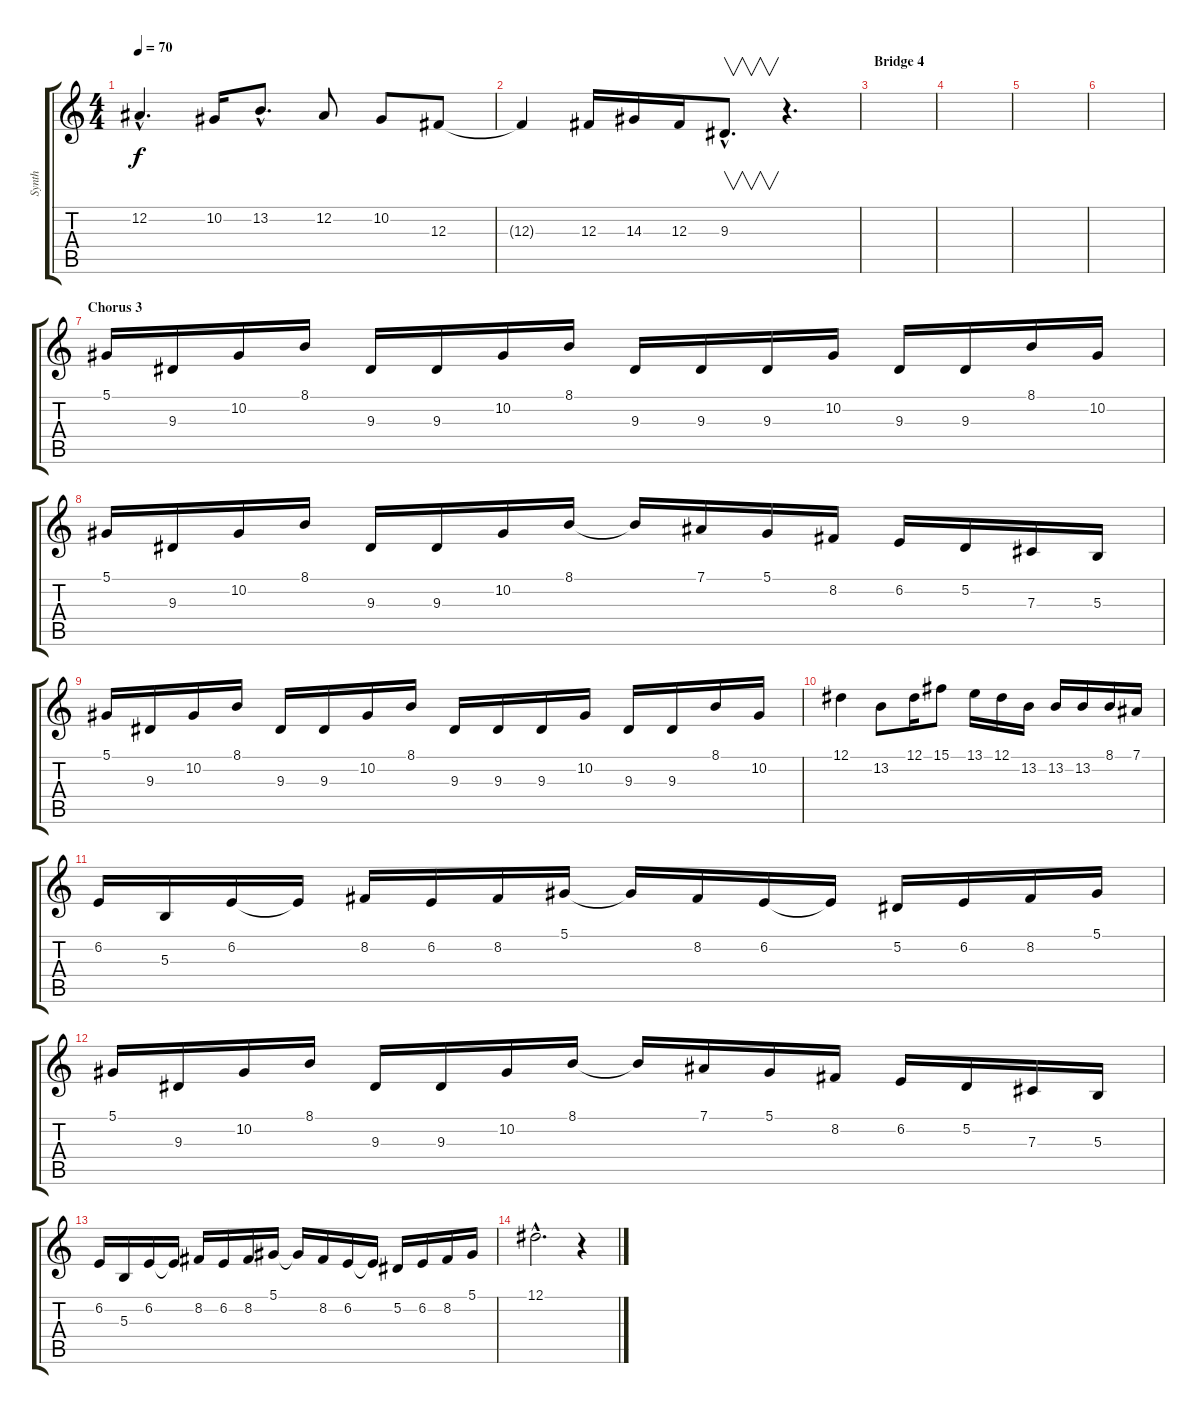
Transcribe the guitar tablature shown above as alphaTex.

\track ("Synth" "Synth") {instrument musicbox}
\staff {score tabs}
\tuning (Eb4 Bb3 Gb3 Db3 Ab2 Eb2) {hide}
\ts (4 4)
\tempo 70
\clef g2
\ks c
12.2{hac t}.4{d dy f} 10.2.16 13.2{hac}.8{d} 12.2.8 10.2.8 12.3.8 |
12.3{t}.4 12.3.16 14.3.16 12.3.16 9.3{hac}.8{v d} r.4{d} |
\section ("" "Bridge 4")
|
|
|
|
\section ("" "Chorus 3")
5.1.16{volume 10 instrument fx4atmosphere} 9.3.16 10.2.16 8.1.16 9.3.16 9.3.16 10.2.16 8.1.16 9.3.16 9.3.16 9.3.16 10.2.16 9.3.16 9.3.16 8.1.16 10.2.16 |
5.1.16{volume 10 instrument fx4atmosphere} 9.3.16 10.2.16 8.1.16 9.3.16 9.3.16 10.2.16 8.1.16 8.1{t}.16 7.1.16 5.1.16 8.2.16 6.2.16 5.2.16 7.3.16 5.3.16 |
5.1.16{volume 10 instrument fx4atmosphere} 9.3.16 10.2.16 8.1.16 9.3.16 9.3.16 10.2.16 8.1.16 9.3.16 9.3.16 9.3.16 10.2.16 9.3.16 9.3.16 8.1.16 10.2.16 |
12.1.4 13.2.8 12.1.16 15.1.8 13.1.16 12.1.16 13.2.16 13.2.16 13.2.16 8.1.16 7.1.16 |
6.2.16 5.3.16 6.2.16 6.2{t}.16 8.2.16 6.2.16 8.2.16 5.1.16 5.1{t}.16 8.2.16 6.2.16 6.2{t}.16 5.2.16 6.2.16 8.2.16 5.1.16 |
5.1.16{volume 10 instrument fx4atmosphere} 9.3.16 10.2.16 8.1.16 9.3.16 9.3.16 10.2.16 8.1.16 8.1{t}.16 7.1.16 5.1.16 8.2.16 6.2.16 5.2.16 7.3.16 5.3.16 |
6.2.16 5.3.16 6.2.16 6.2{t}.16 8.2.16 6.2.16 8.2.16 5.1.16 5.1{t}.16 8.2.16 6.2.16 6.2{t}.16 5.2.16 6.2.16 8.2.16 5.1.16 |
12.1{hac}.2{d} r.4
